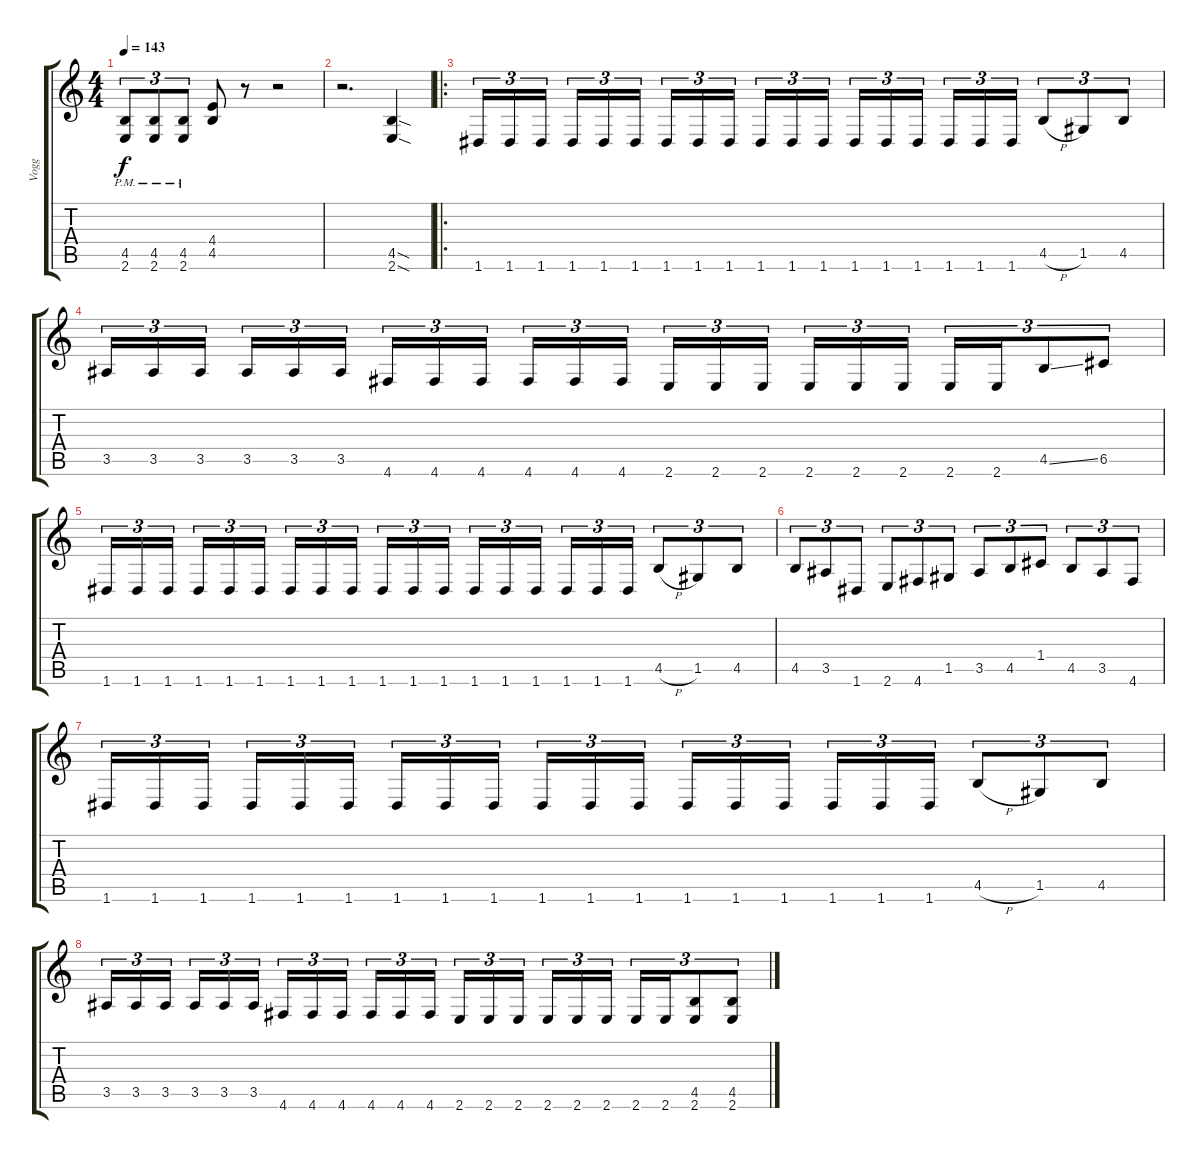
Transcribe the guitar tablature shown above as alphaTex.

\track ("Vogg" "Vogg") {instrument distortionguitar}
\staff {score tabs}
\tuning (D4 A3 F3 C3 G2 D2) {hide}
\ts (4 4)
\tempo 143
\clef g2
\ks c
(4.5{pm} 2.6{pm}).8{tu (3 2) dy f} (4.5{pm} 2.6{pm}).8{tu (3 2)} (4.5{pm} 2.6{pm}).8{tu (3 2)} (4.4 4.5).8 r.8 r.2 |
r.2{d} (4.5{sod} 2.6{sod}).4 |
\ro
1.6.16{tu (3 2)} 1.6.16{tu (3 2)} 1.6.16{tu (3 2) beam splitsecondary} 1.6.16{tu (3 2)} 1.6.16{tu (3 2)} 1.6.16{tu (3 2)} 1.6.16{tu (3 2)} 1.6.16{tu (3 2)} 1.6.16{tu (3 2) beam splitsecondary} 1.6.16{tu (3 2)} 1.6.16{tu (3 2)} 1.6.16{tu (3 2)} 1.6.16{tu (3 2)} 1.6.16{tu (3 2)} 1.6.16{tu (3 2) beam splitsecondary} 1.6.16{tu (3 2)} 1.6.16{tu (3 2)} 1.6.16{tu (3 2)} 4.5{h}.8{tu (3 2)} 1.5.8{tu (3 2)} 4.5.8{tu (3 2)} |
3.5.16{tu (3 2)} 3.5.16{tu (3 2)} 3.5.16{tu (3 2) beam splitsecondary} 3.5.16{tu (3 2)} 3.5.16{tu (3 2)} 3.5.16{tu (3 2)} 4.6.16{tu (3 2)} 4.6.16{tu (3 2)} 4.6.16{tu (3 2) beam splitsecondary} 4.6.16{tu (3 2)} 4.6.16{tu (3 2)} 4.6.16{tu (3 2)} 2.6.16{tu (3 2)} 2.6.16{tu (3 2)} 2.6.16{tu (3 2) beam splitsecondary} 2.6.16{tu (3 2)} 2.6.16{tu (3 2)} 2.6.16{tu (3 2)} 2.6.16{tu (3 2)} 2.6.16{tu (3 2)} 4.5{ss}.8{tu (3 2)} 6.5.8{tu (3 2)} |
1.6.16{tu (3 2)} 1.6.16{tu (3 2)} 1.6.16{tu (3 2) beam splitsecondary} 1.6.16{tu (3 2)} 1.6.16{tu (3 2)} 1.6.16{tu (3 2)} 1.6.16{tu (3 2)} 1.6.16{tu (3 2)} 1.6.16{tu (3 2) beam splitsecondary} 1.6.16{tu (3 2)} 1.6.16{tu (3 2)} 1.6.16{tu (3 2)} 1.6.16{tu (3 2)} 1.6.16{tu (3 2)} 1.6.16{tu (3 2) beam splitsecondary} 1.6.16{tu (3 2)} 1.6.16{tu (3 2)} 1.6.16{tu (3 2)} 4.5{h}.8{tu (3 2)} 1.5.8{tu (3 2)} 4.5.8{tu (3 2)} |
4.5.8{tu (3 2)} 3.5.8{tu (3 2)} 1.6.8{tu (3 2)} 2.6.8{tu (3 2)} 4.6.8{tu (3 2)} 1.5.8{tu (3 2)} 3.5.8{tu (3 2)} 4.5.8{tu (3 2)} 1.4.8{tu (3 2)} 4.5.8{tu (3 2)} 3.5.8{tu (3 2)} 4.6.8{tu (3 2)} |
1.6.16{tu (3 2)} 1.6.16{tu (3 2)} 1.6.16{tu (3 2) beam splitsecondary} 1.6.16{tu (3 2)} 1.6.16{tu (3 2)} 1.6.16{tu (3 2)} 1.6.16{tu (3 2)} 1.6.16{tu (3 2)} 1.6.16{tu (3 2) beam splitsecondary} 1.6.16{tu (3 2)} 1.6.16{tu (3 2)} 1.6.16{tu (3 2)} 1.6.16{tu (3 2)} 1.6.16{tu (3 2)} 1.6.16{tu (3 2) beam splitsecondary} 1.6.16{tu (3 2)} 1.6.16{tu (3 2)} 1.6.16{tu (3 2)} 4.5{h}.8{tu (3 2)} 1.5.8{tu (3 2)} 4.5.8{tu (3 2)} |
3.5.16{tu (3 2)} 3.5.16{tu (3 2)} 3.5.16{tu (3 2) beam splitsecondary} 3.5.16{tu (3 2)} 3.5.16{tu (3 2)} 3.5.16{tu (3 2)} 4.6.16{tu (3 2)} 4.6.16{tu (3 2)} 4.6.16{tu (3 2) beam splitsecondary} 4.6.16{tu (3 2)} 4.6.16{tu (3 2)} 4.6.16{tu (3 2)} 2.6.16{tu (3 2)} 2.6.16{tu (3 2)} 2.6.16{tu (3 2) beam splitsecondary} 2.6.16{tu (3 2)} 2.6.16{tu (3 2)} 2.6.16{tu (3 2)} 2.6.16{tu (3 2)} 2.6.16{tu (3 2)} (4.5 2.6).8{tu (3 2)} (4.5 2.6).8{tu (3 2)}
